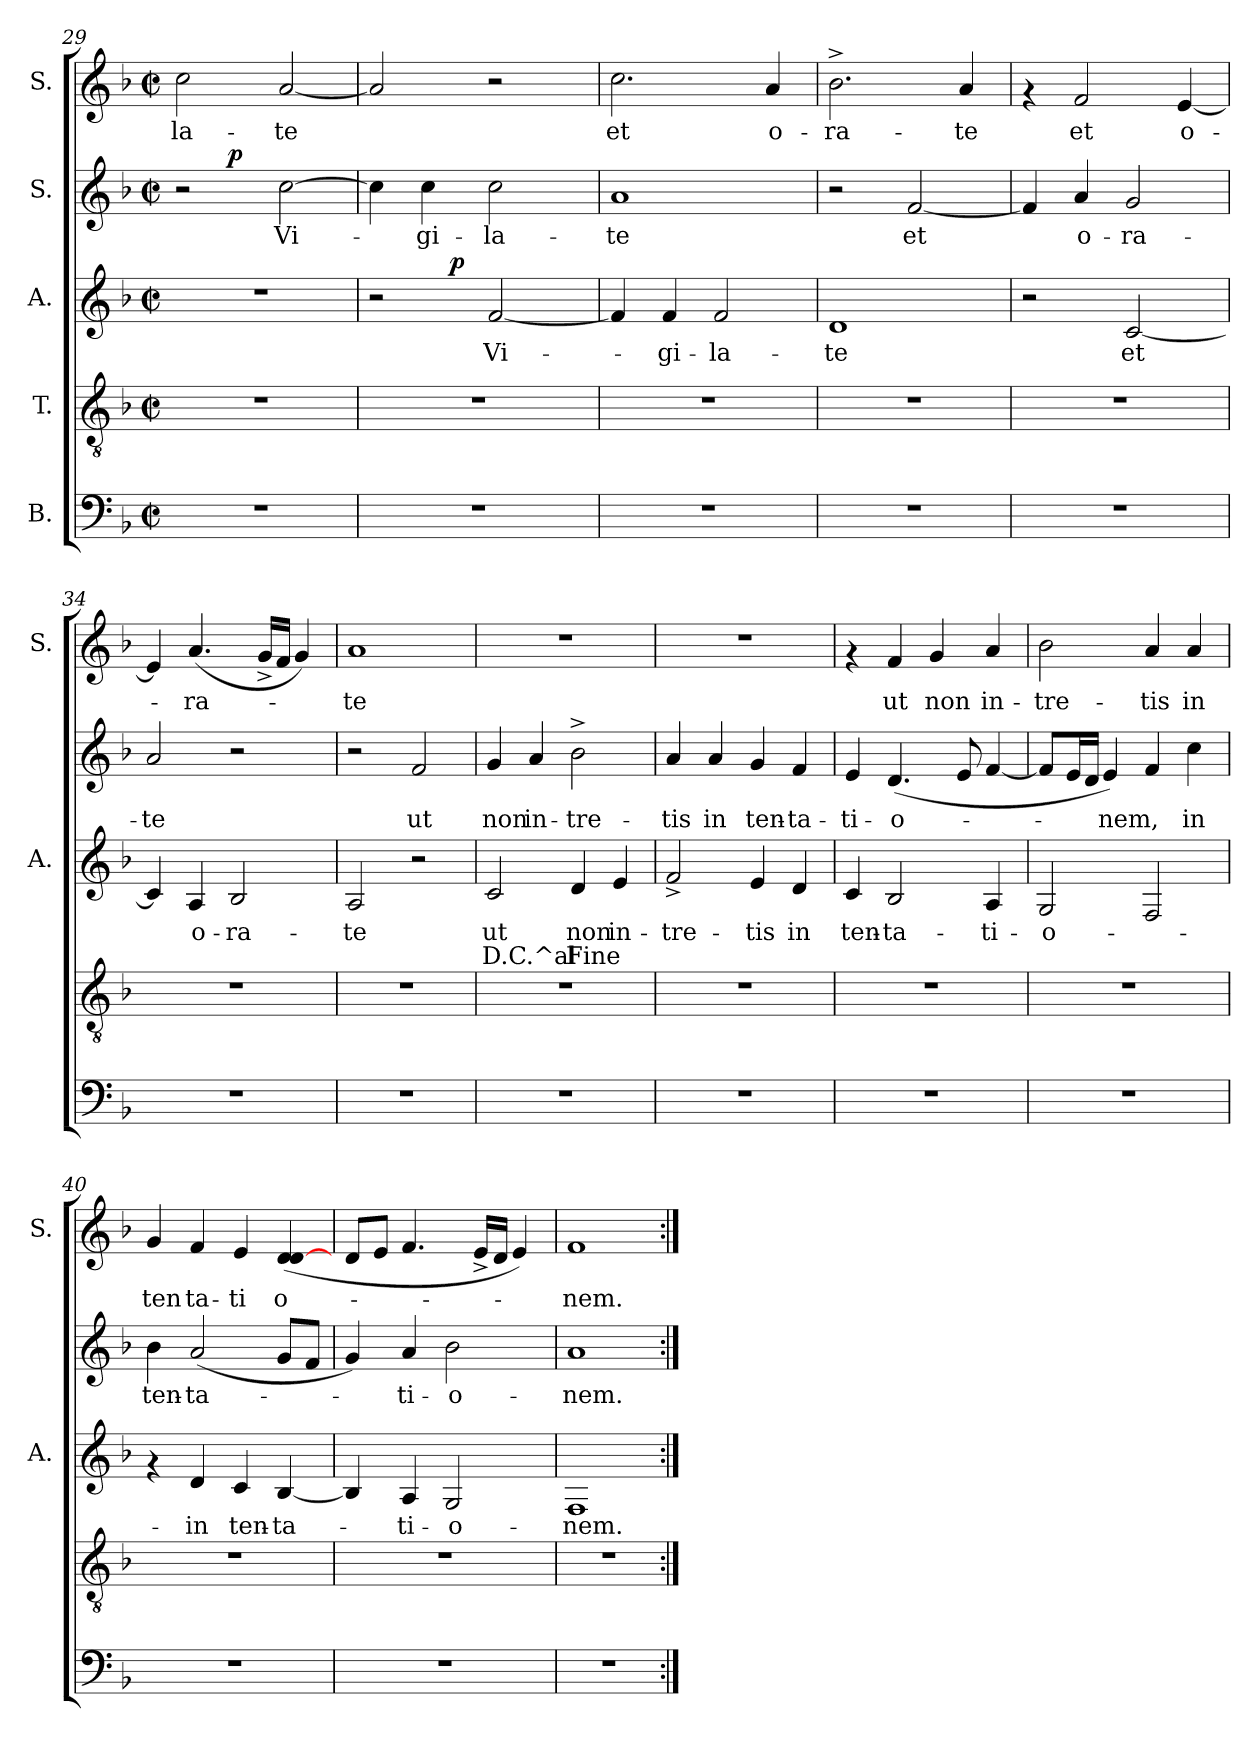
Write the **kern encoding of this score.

**kern	**kern	**kern	**text	**text	**dynam	**kern	**text	**dynam	**kern	**text
*part5	*part4	*part3	*part3	*part3	*part3	*part2	*part2	*part2	*part1	*part1
*staff5	*staff4	*staff3	*staff3	*staff3	*staff3	*staff2	*staff2	*staff2	*staff1	*staff1
*I"B.	*I"T.	*I"A.	*	*	*	*I"S.	*	*	*I"S.	*
*	*	*I'A.	*	*	*	*	*	*	*I'S.	*
*clefF4	*clefGv2	*clefG2	*	*	*	*clefG2	*	*	*clefG2	*
*k[b-]	*k[b-]	*k[b-]	*	*	*	*k[b-]	*	*	*k[b-]	*
*F:	*F:	*F:	*	*	*	*F:	*	*	*F:	*
*M2/2	*M2/2	*M2/2	*	*	*	*M2/2	*	*	*M2/2	*
*met(c|)	*met(c|)	*met(c|)	*	*	*	*met(c|)	*	*	*met(c|)	*
=29	=29	=29	=29	=29	=29	=29	=29	=29	=29	=29
!	!	!	!	!	!	!	!	!	!	!LO:LY:b
*	*	*	*	*	*	*^	*	*	*	*
1r	1r	1r	.	.	.	2r	4ryy	.	.	2cc\	-la-
!	!	!	!	!	!	!	!	!	!LO:DY:a	!	!
.	.	.	.	.	.	.	2.ryy	.	p	.	.
!	!	!	!	!	!	!	!	!LO:LY:b	!	!	!LO:LY:b
.	.	.	.	.	.	[>2cc\	.	Vi-	.	[>2a/	-te
*	*	*	*	*	*	*v	*v	*	*	*	*
=30	=30	=30	=30	=30	=30	=30	=30	=30	=30	=30
*	*	*^	*	*	*	*	*	*	*	*
1r	1r	2r	4ryy	.	.	.	4cc\]	.	.	2a/]	.
!	!	!	!	!	!	!	!	!LO:LY:b	!	!	!
.	.	.	16.ryy	.	.	.	4cc\	-gi-	.	.	.
!	!	!	!	!	!	!LO:DY:a	!	!	!	!	!
.	.	.	2ryy	.	.	p	.	.	.	.	.
!	!	!	!	!LO:LY:b	!	!	!	!LO:LY:b	!	!	!
.	.	[>2f/	.	Vi-	.	.	2cc\	-la-	.	2r	.
.	.	.	8ryy	.	.	.	.	.	.	.	.
.	.	.	32ryy	.	.	.	.	.	.	.	.
=31	=31	=31	=31	=31	=31	=31	=31	=31	=31	=31	=31
!	!	!	!	!	!	!	!	!LO:LY:b	!	!	!LO:LY:b
*	*	*v	*v	*	*	*	*	*	*	*	*
1r	1r	4f/]	.	.	.	1a	-te	.	2.cc\	et
!	!	!	!LO:LY:b	!	!	!	!	!	!	!
.	.	4f/	-gi-	.	.	.	.	.	.	.
!	!	!	!LO:LY:b	!	!	!	!	!	!	!
.	.	2f/	-la-	.	.	.	.	.	.	.
!	!	!	!	!	!	!	!	!	!	!LO:LY:b
.	.	.	.	.	.	.	.	.	4a/	o-
=32	=32	=32	=32	=32	=32	=32	=32	=32	=32	=32
!	!	!	!LO:LY:b	!	!	!	!	!	!	!LO:LY:b
1r	1r	1d	-te	.	.	2r	.	.	2.b-^>\	-ra-
!	!	!	!	!	!	!	!LO:LY:b	!	!	!
.	.	.	.	.	.	[>2f/	et	.	.	.
!	!	!	!	!	!	!	!	!	!	!LO:LY:b
.	.	.	.	.	.	.	.	.	4a/	-te
=33	=33	=33	=33	=33	=33	=33	=33	=33	=33	=33
1r	1r	2r	.	.	.	4f/]	.	.	4rf	.
!	!	!	!	!	!	!	!LO:LY:b	!	!	!LO:LY:b
.	.	.	.	.	.	4a/	o-	.	2f/	et
!	!	!	!LO:LY:b	!	!	!	!LO:LY:b	!	!	!
.	.	[>2c/	et	.	.	2g/	-ra-	.	.	.
!	!	!	!	!	!	!	!	!	!	!LO:LY:b
.	.	.	.	.	.	.	.	.	[>4e/	o-
=34	=34	=34	=34	=34	=34	=34	=34	=34	=34	=34
!	!	!	!	!	!	!	!LO:LY:b	!	!	!
1r	1r	4c/]	.	.	.	2a/	-te	.	4e/]	.
!	!	!	!LO:LY:b	!	!	!	!	!	!	!LO:LY:b
.	.	4A/	o-	.	.	.	.	.	(>4.a/	-ra-
!	!	!	!LO:LY:b	!	!	!	!	!	!	!
.	.	2B-/	-ra-	.	.	2r	.	.	.	.
.	.	.	.	.	.	.	.	.	16g^</LL	.
.	.	.	.	.	.	.	.	.	16f/JJ	.
.	.	.	.	.	.	.	.	.	4g/)	.
=35	=35	=35	=35	=35	=35	=35	=35	=35	=35	=35
!	!	!	!LO:LY:b	!	!	!	!	!	!	!LO:LY:b
1r	1r	2A/	-te	.	.	2r	.	.	1a	-te
!	!	!	!	!	!	!	!LO:LY:b	!	!	!
.	.	2r	.	.	.	2f/	ut	.	.	.
=36	=36	=36	=36	=36	=36	=36	=36	=36	=36	=36
!	!	!	!LO:LY:b	!LO:LY:b	!	!	!LO:LY:b	!	!	!
1r	1r	2c/	ut	D.C.^al	.	4g/	non	.	1r	.
!	!	!	!	!	!	!	!LO:LY:b	!	!	!
.	.	.	.	.	.	4a/	in-	.	.	.
!	!	!	!LO:LY:b	!LO:LY:b	!	!	!LO:LY:b	!	!	!
.	.	4d/	non	Fine	.	2b-^>\	-tre-	.	.	.
!	!	!	!LO:LY:b	!	!	!	!	!	!	!
.	.	4e/	in-	.	.	.	.	.	.	.
!!LO:PB:g=z
=37	=37	=37	=37	=37	=37	=37	=37	=37	=37	=37
!	!	!	!LO:LY:b	!	!	!	!LO:LY:b	!	!	!
1r	1r	2f^</	-tre-	.	.	4a/	-tis	.	1r	.
!	!	!	!	!	!	!	!LO:LY:b	!	!	!
.	.	.	.	.	.	4a/	in	.	.	.
!	!	!	!LO:LY:b	!	!	!	!LO:LY:b	!	!	!
.	.	4e/	-tis	.	.	4g/	ten-	.	.	.
!	!	!	!LO:LY:b	!	!	!	!LO:LY:b	!	!	!
.	.	4d/	in	.	.	4f/	-ta-	.	.	.
=38	=38	=38	=38	=38	=38	=38	=38	=38	=38	=38
!	!	!	!LO:LY:b	!	!	!	!LO:LY:b	!	!	!
1r	1r	4c/	ten-	.	.	4e/	-ti-	.	4rf	.
!	!	!	!LO:LY:b	!	!	!	!LO:LY:b	!	!	!LO:LY:b
.	.	2B-/	-ta-	.	.	(>4.d/	-o-	.	4f/	ut
!	!	!	!	!	!	!	!	!	!	!LO:LY:b
.	.	.	.	.	.	.	.	.	4g/	non
.	.	.	.	.	.	8e/	.	.	.	.
!	!	!	!LO:LY:b	!	!	!	!	!	!	!LO:LY:b
.	.	4A/	-ti-	.	.	[>4f/	.	.	4a/	in-
=39	=39	=39	=39	=39	=39	=39	=39	=39	=39	=39
!	!	!	!LO:LY:b	!	!	!	!	!	!	!LO:LY:b
1r	1r	2G/	-o-	.	.	8f/L]	.	.	2b-\	-tre-
.	.	.	.	.	.	16e/L	.	.	.	.
.	.	.	.	.	.	16d/JJ	.	.	.	.
!	!	!	!	!	!	!	!LO:LY:b	!	!	!
.	.	.	.	.	.	4e/)	-nem,	.	.	.
!	!	!	!	!	!	!	!	!	!	!LO:LY:b
.	.	2F/	.	.	.	4f/	.	.	4a/	-tis
!	!	!	!	!	!	!	!LO:LY:b	!	!	!LO:LY:b
.	.	.	.	.	.	4cc\	in	.	4a/	in
=40	=40	=40	=40	=40	=40	=40	=40	=40	=40	=40
!	!	!	!	!	!	!	!LO:LY:b	!	!	!LO:LY:b
1r	1r	4rf	.	.	.	4b-\	ten-	.	4g/	ten
!	!	!	!LO:LY:b	!	!	!	!LO:LY:b	!	!	!LO:LY:b
.	.	4d/	in	.	.	(>2a/	-ta-	.	4f/	ta-
!	!	!	!LO:LY:b	!	!	!	!	!	!	!LO:LY:b
.	.	4c/	ten-	.	.	.	.	.	4e/	-ti
!	!	!	!LO:LY:b	!	!	!	!	!	!	!LO:LY:b
.	.	[>4B-/	-ta-	.	.	8g/L	.	.	(>4d/ [>4d/	o-
.	.	.	.	.	.	8f/J	.	.	.	.
=41	=41	=41	=41	=41	=41	=41	=41	=41	=41	=41
1r	1r	4B-/]	.	.	.	4g/)	.	.	8d/L	.
.	.	.	.	.	.	.	.	.	8e/J	.
!	!	!	!LO:LY:b	!	!	!	!LO:LY:b	!	!	!
.	.	4A/	-ti-	.	.	4a/	-ti-	.	4.f/	.
!	!	!	!LO:LY:b	!	!	!	!LO:LY:b	!	!	!
.	.	2G/	-o-	.	.	2b-\	-o-	.	.	.
.	.	.	.	.	.	.	.	.	16e^</LL	.
.	.	.	.	.	.	.	.	.	16d/JJ	.
.	.	.	.	.	.	.	.	.	4e/)	.
=42	=42	=42	=42	=42	=42	=42	=42	=42	=42	=42
!	!	!	!LO:LY:b	!	!	!	!LO:LY:b	!	!	!LO:LY:b
1r	1r	1F	-nem.	.	.	1a	-nem.	.	1f	-nem.
=:|!	=:|!	=:|!	=:|!	=:|!	=:|!	=:|!	=:|!	=:|!	=:|!	=:|!
*-	*-	*-	*-	*-	*-	*-	*-	*-	*-	*-
